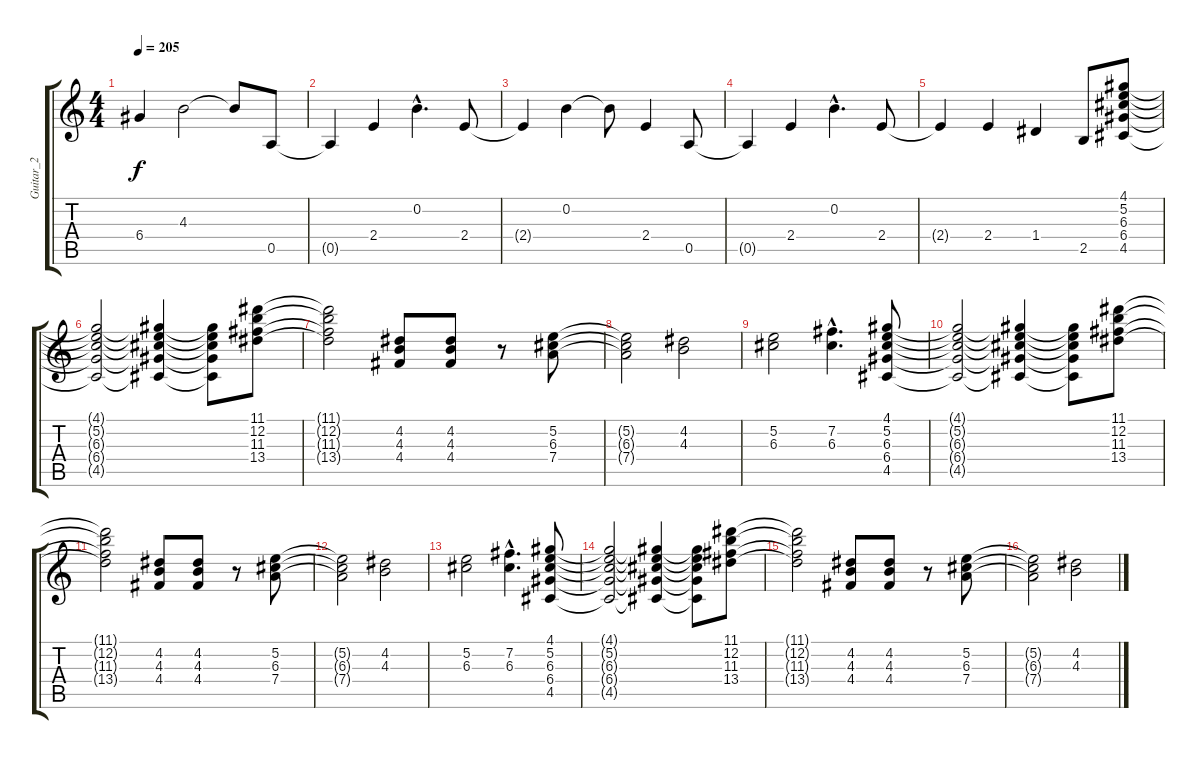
\track ("Guitar_2" "Guitar_2") {instrument distortionguitar}
\staff {score tabs}
\tuning (E4 B3 G3 D3 A2 E2) {hide}
\ts (4 4)
\tempo 205
\clef g2
\ks c
6.4{t}.4{dy f} 4.3.2 4.3{t}.8 0.5.8 |
0.5{t}.4 2.4.4 0.2{hac}.4{d} 2.4.8 |
2.4{t}.4 0.2.4 0.2{t}.8 2.4.4 0.5.8 |
0.5{t}.4 2.4.4 0.2{hac}.4{d} 2.4.8 |
2.4{t}.4 2.4.4 1.4.4 2.5.8 (4.1 5.2 6.3 6.4 4.5).8 |
(4.1{t} 5.2{t} 6.3{t} 6.4{t} 4.5{t}).2 (4.1{t} 5.2{t} 6.3{t} 6.4{t} 4.5{t}).4 (4.1{t} 5.2{t} 6.3{t} 6.4{t} 4.5{t}).8 (11.1 12.2 11.3 13.4).8 |
(11.1{t} 12.2{t} 11.3{t} 13.4{t}).2 (4.2 4.3 4.4).8 (4.2 4.3 4.4).8 r.8 (5.2 6.3 7.4).8 |
(5.2{t} 6.3{t} 7.4{t}).2 (4.2 4.3).2 |
(5.2 6.3).2 (7.2{hac} 6.3{hac}).4{d} (4.1 5.2 6.3 6.4 4.5).8 |
(4.1{t} 5.2{t} 6.3{t} 6.4{t} 4.5{t}).2 (4.1{t} 5.2{t} 6.3{t} 6.4{t} 4.5{t}).4 (4.1{t} 5.2{t} 6.3{t} 6.4{t} 4.5{t}).8 (11.1 12.2 11.3 13.4).8 |
(11.1{t} 12.2{t} 11.3{t} 13.4{t}).2 (4.2 4.3 4.4).8 (4.2 4.3 4.4).8 r.8 (5.2 6.3 7.4).8 |
(5.2{t} 6.3{t} 7.4{t}).2 (4.2 4.3).2 |
(5.2 6.3).2 (7.2{hac} 6.3{hac}).4{d} (4.1 5.2 6.3 6.4 4.5).8 |
(4.1{t} 5.2{t} 6.3{t} 6.4{t} 4.5{t}).2 (4.1{t} 5.2{t} 6.3{t} 6.4{t} 4.5{t}).4 (4.1{t} 5.2{t} 6.3{t} 6.4{t} 4.5{t}).8 (11.1 12.2 11.3 13.4).8 |
(11.1{t} 12.2{t} 11.3{t} 13.4{t}).2 (4.2 4.3 4.4).8 (4.2 4.3 4.4).8 r.8 (5.2 6.3 7.4).8 |
(5.2{t} 6.3{t} 7.4{t}).2 (4.2 4.3).2
